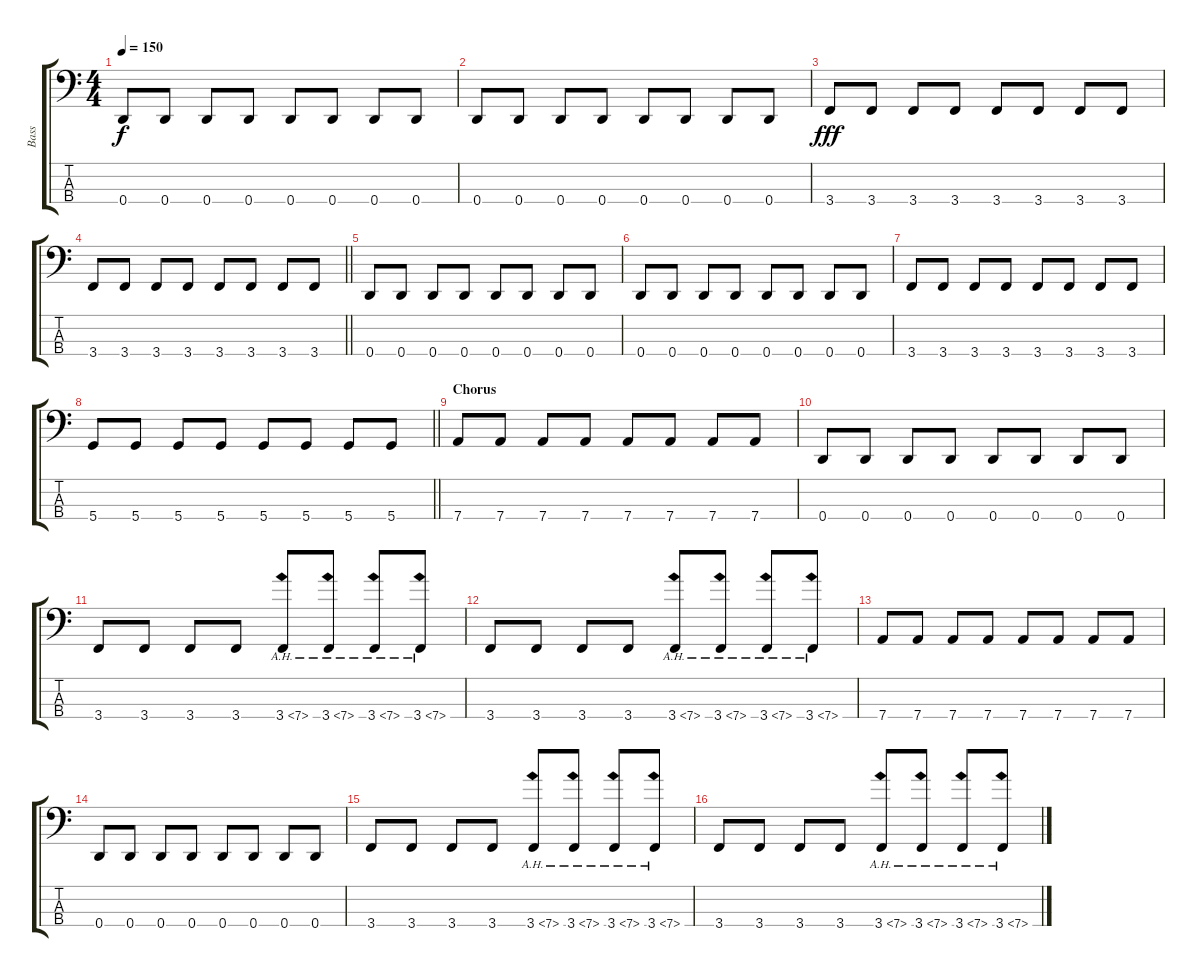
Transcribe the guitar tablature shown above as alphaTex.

\track ("Bass" "Bass") {instrument electricbasspick}
\staff {score tabs}
\tuning (G2 D2 A1 D1) {hide}
\ts (4 4)
\tempo 150
\clef f4
\ks c
0.4.8{dy f} 0.4.8 0.4.8 0.4.8 0.4.8 0.4.8 0.4.8 0.4.8 |
0.4.8 0.4.8 0.4.8 0.4.8 0.4.8 0.4.8 0.4.8 0.4.8 |
3.4.8{dy fff} 3.4.8 3.4.8 3.4.8 3.4.8 3.4.8 3.4.8 3.4.8 |
\barLineRight lightlight
3.4.8 3.4.8 3.4.8 3.4.8 3.4.8 3.4.8 3.4.8 3.4.8 |
0.4.8 0.4.8 0.4.8 0.4.8 0.4.8 0.4.8 0.4.8 0.4.8 |
0.4.8 0.4.8 0.4.8 0.4.8 0.4.8 0.4.8 0.4.8 0.4.8 |
3.4.8 3.4.8 3.4.8 3.4.8 3.4.8 3.4.8 3.4.8 3.4.8 |
\barLineRight lightlight
5.4.8 5.4.8 5.4.8 5.4.8 5.4.8 5.4.8 5.4.8 5.4.8 |
\section ("" "Chorus")
7.4.8 7.4.8 7.4.8 7.4.8 7.4.8 7.4.8 7.4.8 7.4.8 |
0.4.8 0.4.8 0.4.8 0.4.8 0.4.8 0.4.8 0.4.8 0.4.8 |
3.4.8 3.4.8 3.4.8 3.4.8 3.4{ah 4}.8 3.4{ah 4}.8 3.4{ah 4}.8 3.4{ah 4}.8 |
3.4.8 3.4.8 3.4.8 3.4.8 3.4{ah 4}.8 3.4{ah 4}.8 3.4{ah 4}.8 3.4{ah 4}.8 |
7.4.8 7.4.8 7.4.8 7.4.8 7.4.8 7.4.8 7.4.8 7.4.8 |
0.4.8 0.4.8 0.4.8 0.4.8 0.4.8 0.4.8 0.4.8 0.4.8 |
3.4.8 3.4.8 3.4.8 3.4.8 3.4{ah 4}.8 3.4{ah 4}.8 3.4{ah 4}.8 3.4{ah 4}.8 |
3.4.8 3.4.8 3.4.8 3.4.8 3.4{ah 4}.8 3.4{ah 4}.8 3.4{ah 4}.8 3.4{ah 4}.8
